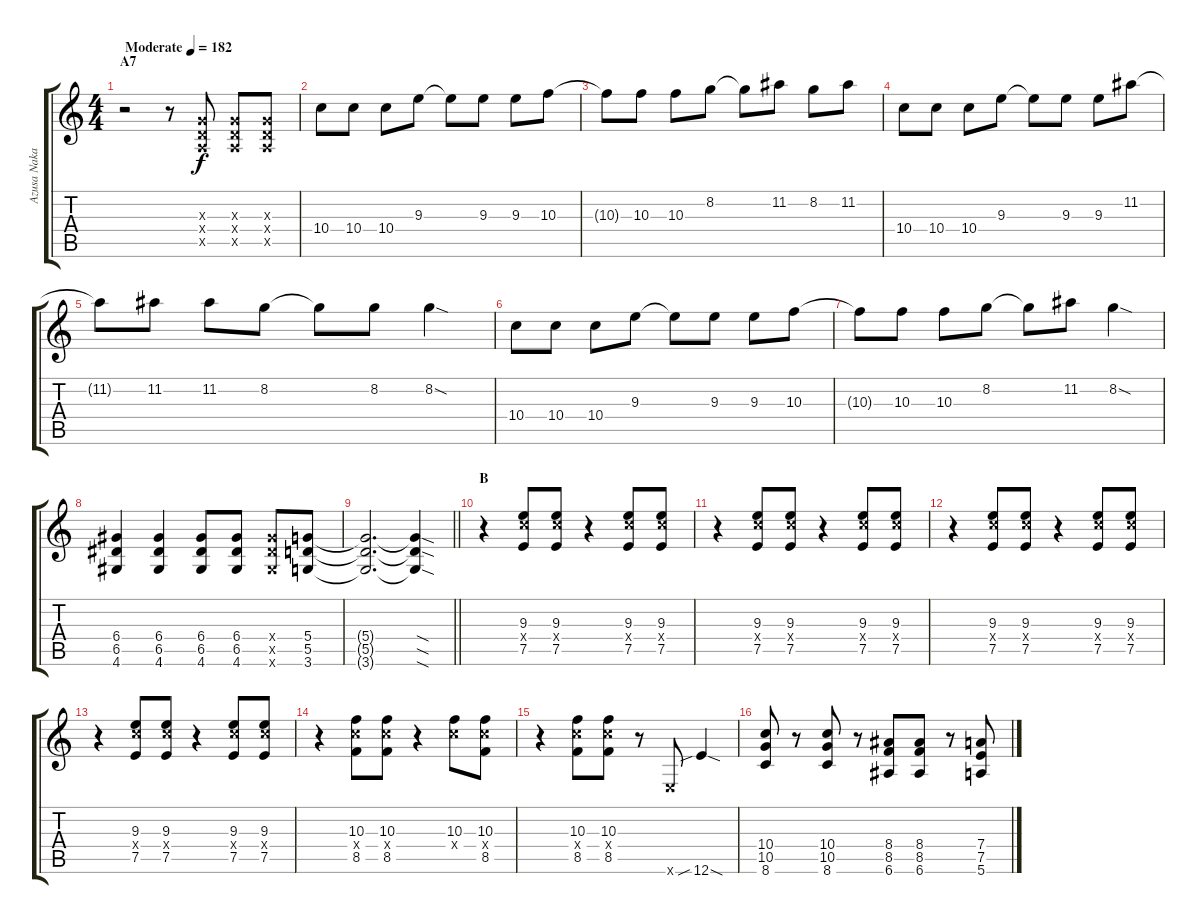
\track ("Azusa Nakano" "Azusa Naka") {instrument overdrivenguitar}
\staff {score tabs}
\tuning (E4 B3 G3 D3 A2 E2) {hide}
\ts (4 4)
\section ("" "A7")
\tempo (182 "Moderate")
\clef g2
\ks c
r.2{dy f instrument overdrivenguitar} r.8 (0.3{x} 0.4{x} 0.5{x}).8 (0.3{x} 0.4{x} 0.5{x}).8 (0.3{x} 0.4{x} 0.5{x}).8 |
10.4.8 10.4.8 10.4.8 9.3.8 9.3{t}.8 9.3.8 9.3.8 10.3.8 |
10.3{t}.8 10.3.8 10.3.8 8.2.8 8.2{t}.8 11.2.8 8.2.8 11.2.8 |
10.4.8 10.4.8 10.4.8 9.3.8 9.3{t}.8 9.3.8 9.3.8 11.2.8 |
11.2{t}.8 11.2.8 11.2.8 8.2.8 8.2{t}.8 8.2.8 8.2{sod}.4 |
10.4.8 10.4.8 10.4.8 9.3.8 9.3{t}.8 9.3.8 9.3.8 10.3.8 |
10.3{t}.8 10.3.8 10.3.8 8.2.8 8.2{t}.8 11.2.8 8.2{sod}.4 |
(6.4 6.5 4.6).4 (6.4 6.5 4.6).4 (6.4 6.5 4.6).8 (6.4 6.5 4.6).8 (6.4{x} 6.5{x} 4.6{x}).8 (5.4 5.5 3.6).8 |
\barLineRight lightlight
(5.4{t} 5.5{t} 3.6{t}).2{d} (5.4{sod t} 5.5{sod t} 3.6{sod t}).4 |
\section ("" "B")
r.4 (9.3 10.4{x} 7.5).8 (9.3 10.4{x} 7.5).8 r.4 (9.3 10.4{x} 7.5).8 (9.3 10.4{x} 7.5).8 |
r.4 (9.3 10.4{x} 7.5).8 (9.3 10.4{x} 7.5).8 r.4 (9.3 10.4{x} 7.5).8 (9.3 10.4{x} 7.5).8 |
r.4 (9.3 10.4{x} 7.5).8 (9.3 10.4{x} 7.5).8 r.4 (9.3 10.4{x} 7.5).8 (9.3 10.4{x} 7.5).8 |
r.4 (9.3 10.4{x} 7.5).8 (9.3 10.4{x} 7.5).8 r.4 (9.3 10.4{x} 7.5).8 (9.3 10.4{x} 7.5).8 |
r.4 (10.3 10.4{x} 8.5).8 (10.3 10.4{x} 8.5).8 r.4 (10.3 10.4{x}).8 (10.3 10.4{x} 8.5).8 |
r.4 (10.3 10.4{x} 8.5).8 (10.3 10.4{x} 8.5).8 r.8 0.6{x}.8 12.6{sib sod}.4 |
(10.4 10.5 8.6).8 r.8 (10.4 10.5 8.6).8 r.8 (8.4 8.5 6.6).8 (8.4 8.5 6.6).8 r.8 (7.4 7.5 5.6).8
